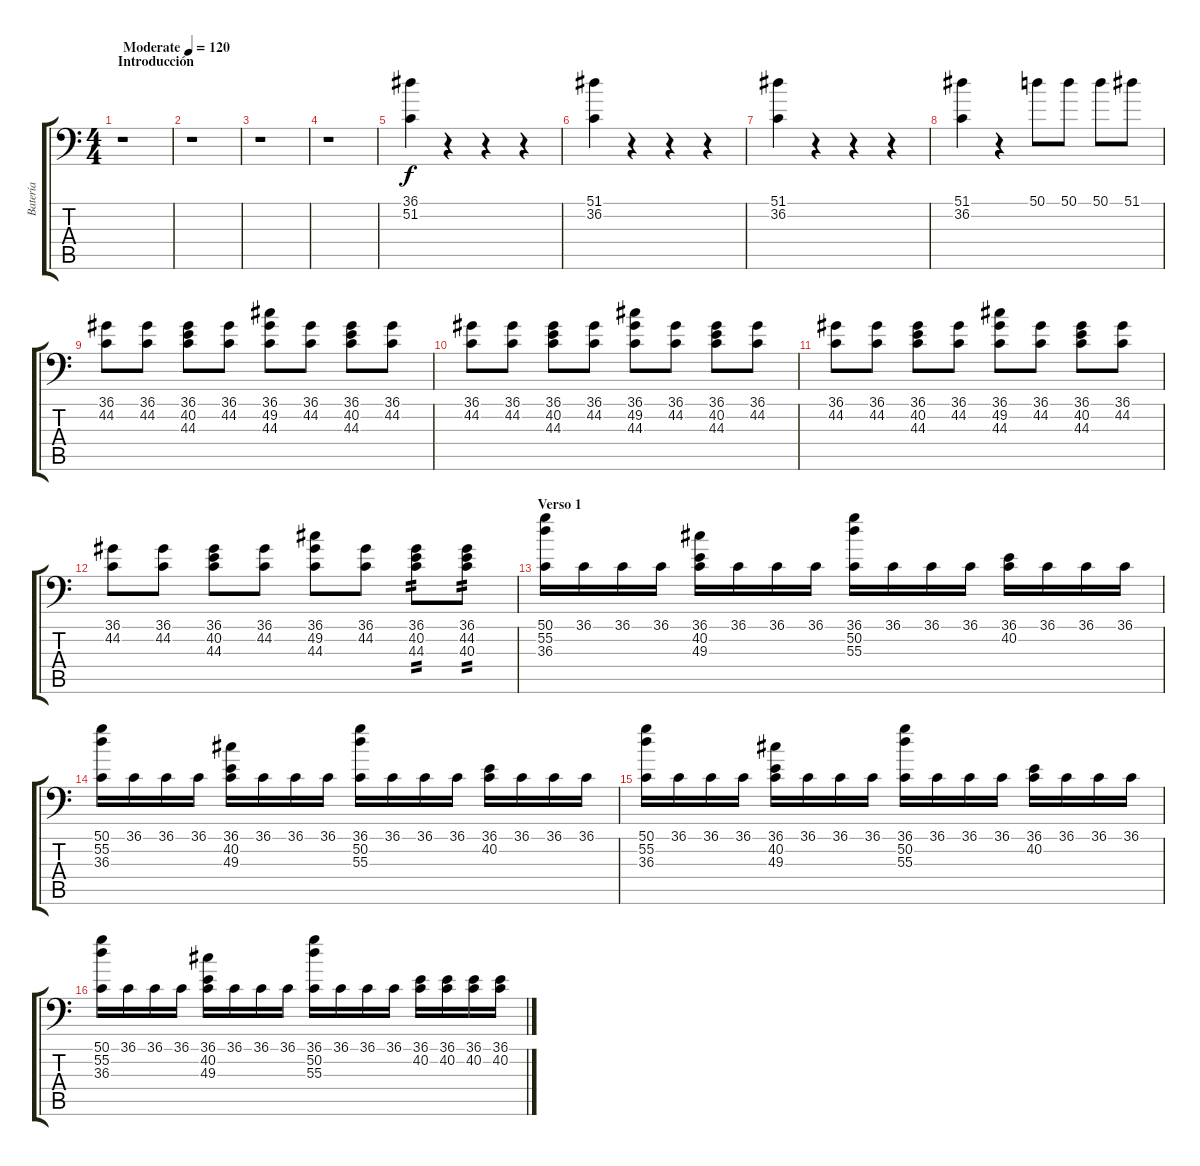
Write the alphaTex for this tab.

\track ("Batería" "Batería") {instrument acousticgrandpiano}
\staff {score tabs}
\tuning (C-1 C-1 C-1 C-1 C-1 C-1) {hide}
\ts (4 4)
\section ("" "Introducción")
\tempo (120 "Moderate")
\clef f4
\ks c
r.1{dy f instrument acousticgrandpiano} |
r.1 |
r.1 |
r.1 |
(36.1 51.2).4 r.4 r.4 r.4 |
(51.1 36.2).4 r.4 r.4 r.4 |
(51.1 36.2).4 r.4 r.4 r.4 |
(51.1 36.2).4 r.4 50.1.8 50.1.8 50.1.8 51.1.8 |
(36.1 44.2).8 (36.1 44.2).8 (36.1 40.2 44.3).8 (36.1 44.2).8 (36.1 49.2 44.3).8 (36.1 44.2).8 (36.1 40.2 44.3).8 (36.1 44.2).8 |
(36.1 44.2).8 (36.1 44.2).8 (36.1 40.2 44.3).8 (36.1 44.2).8 (36.1 49.2 44.3).8 (36.1 44.2).8 (36.1 40.2 44.3).8 (36.1 44.2).8 |
(36.1 44.2).8 (36.1 44.2).8 (36.1 40.2 44.3).8 (36.1 44.2).8 (36.1 49.2 44.3).8 (36.1 44.2).8 (36.1 40.2 44.3).8 (36.1 44.2).8 |
(36.1 44.2).8 (36.1 44.2).8 (36.1 40.2 44.3).8 (36.1 44.2).8 (36.1 49.2 44.3).8 (36.1 44.2).8 (36.1 40.2 44.3).8{tp 2} (36.1 44.2 40.3).8{tp 2} |
\section ("" "Verso 1")
(50.1 55.2 36.3).16 36.1.16 36.1.16 36.1.16 (36.1 40.2 49.3).16 36.1.16 36.1.16 36.1.16 (36.1 50.2 55.3).16 36.1.16 36.1.16 36.1.16 (36.1 40.2).16 36.1.16 36.1.16 36.1.16 |
(50.1 55.2 36.3).16 36.1.16 36.1.16 36.1.16 (36.1 40.2 49.3).16 36.1.16 36.1.16 36.1.16 (36.1 50.2 55.3).16 36.1.16 36.1.16 36.1.16 (36.1 40.2).16 36.1.16 36.1.16 36.1.16 |
(50.1 55.2 36.3).16 36.1.16 36.1.16 36.1.16 (36.1 40.2 49.3).16 36.1.16 36.1.16 36.1.16 (36.1 50.2 55.3).16 36.1.16 36.1.16 36.1.16 (36.1 40.2).16 36.1.16 36.1.16 36.1.16 |
(50.1 55.2 36.3).16 36.1.16 36.1.16 36.1.16 (36.1 40.2 49.3).16 36.1.16 36.1.16 36.1.16 (36.1 50.2 55.3).16 36.1.16 36.1.16 36.1.16 (36.1 40.2).16 (36.1 40.2).16 (36.1 40.2).16 (36.1 40.2).16
